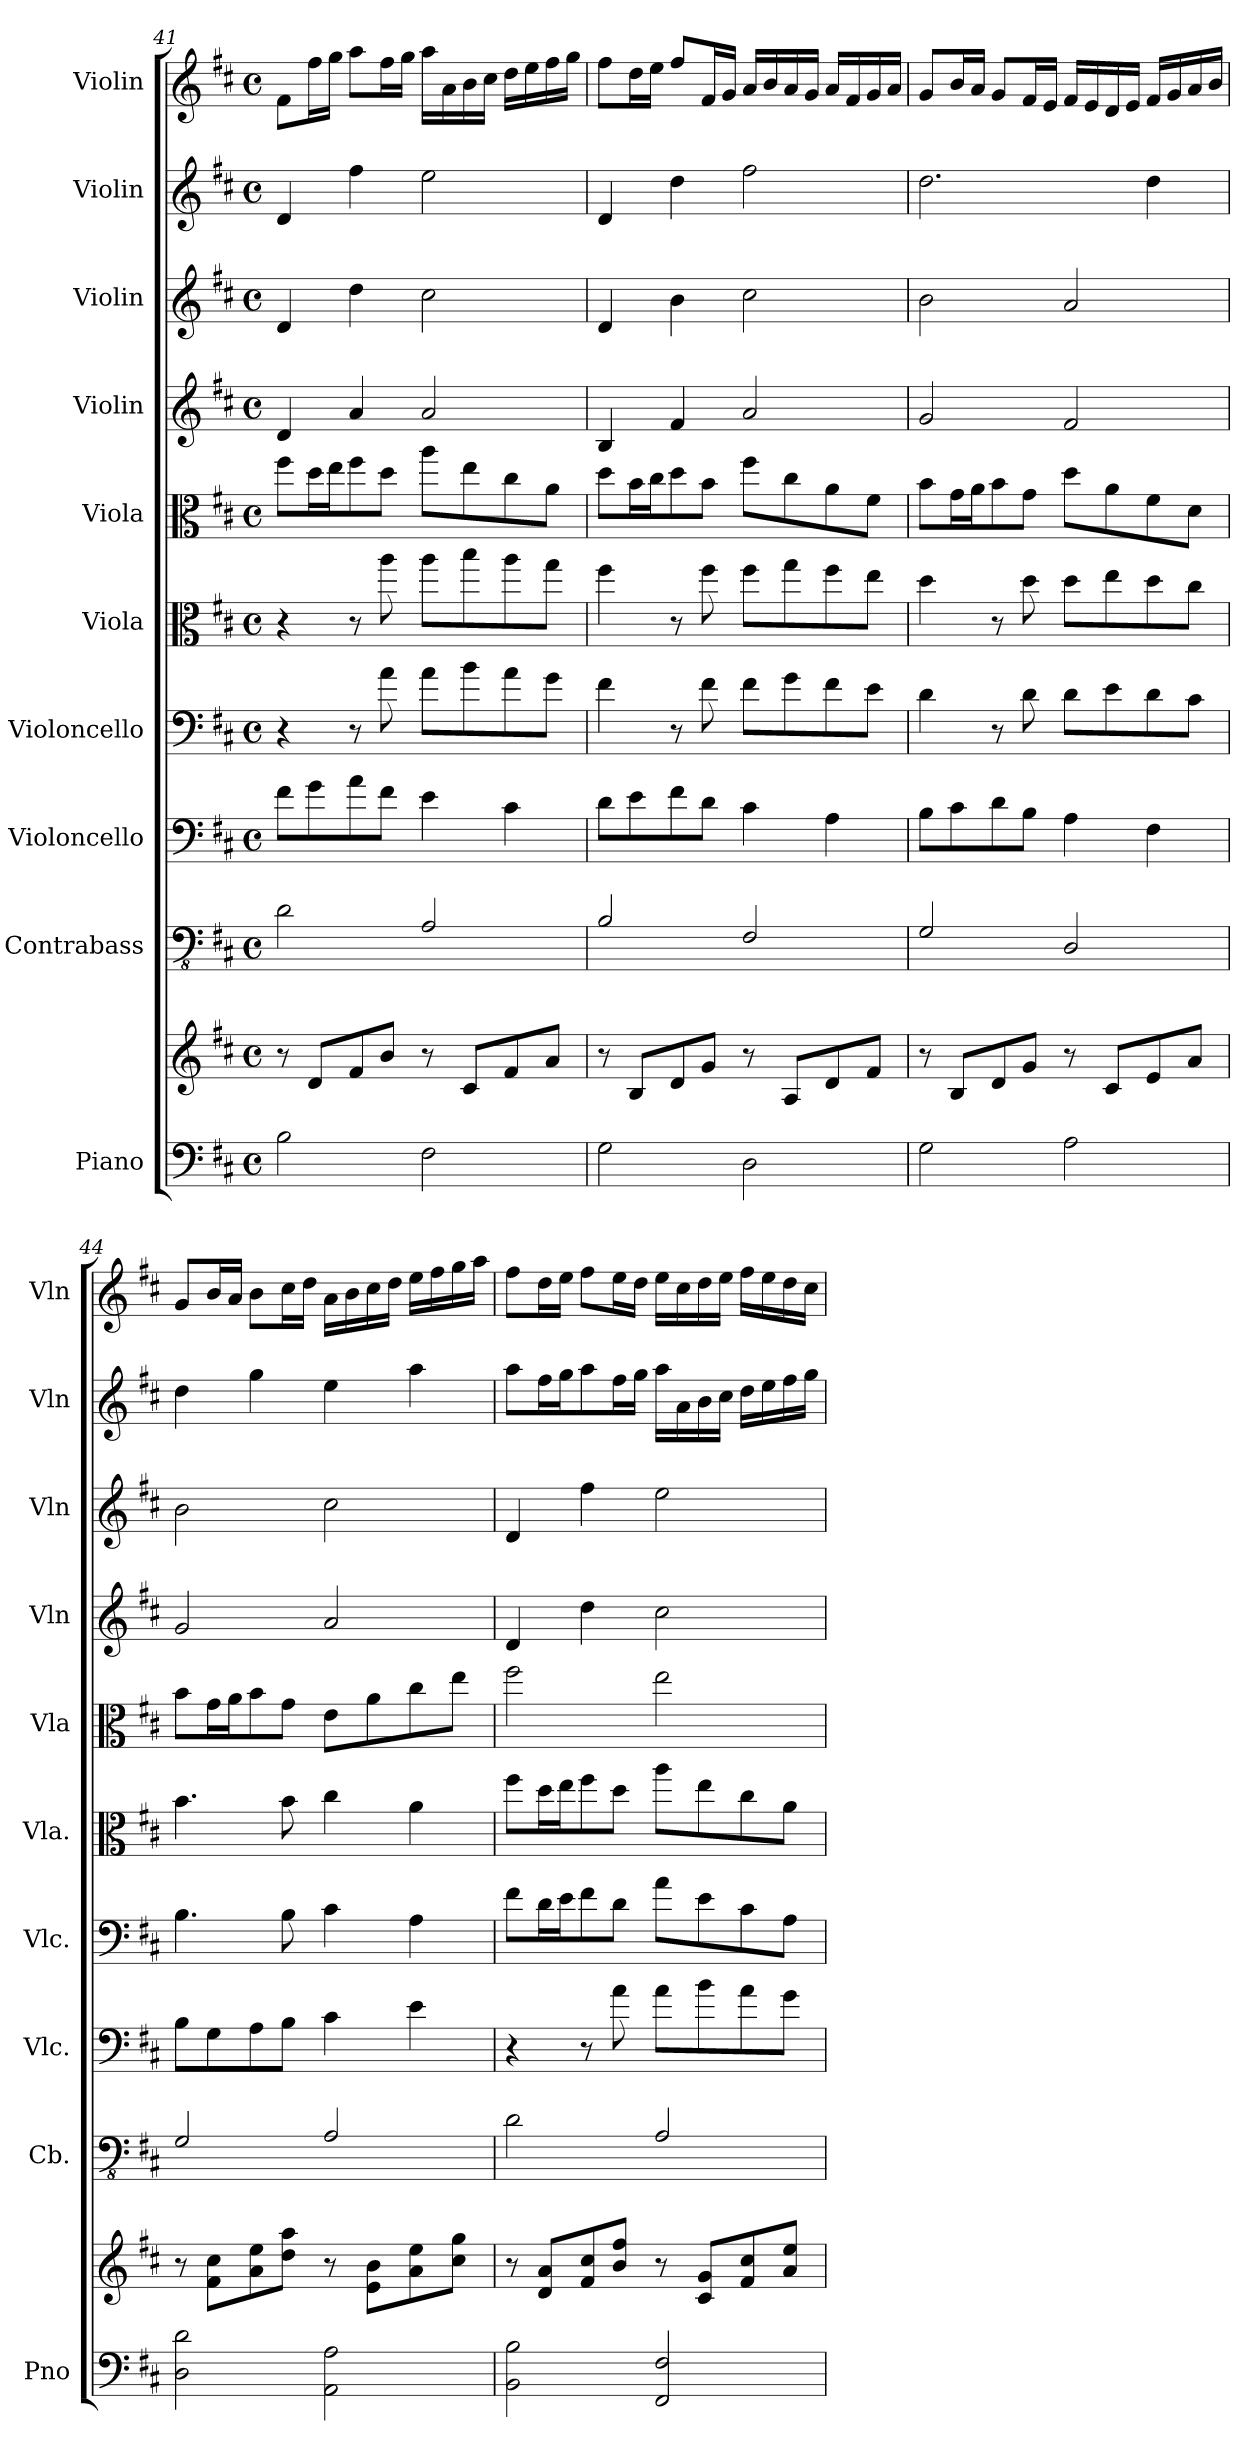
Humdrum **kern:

**kern	**kern	**kern	**kern	**kern	**kern	**kern	**kern	**kern	**kern	**kern
*part10	*part10	*part9	*part8	*part7	*part6	*part5	*part4	*part3	*part2	*part1
*staff11	*staff10	*staff9	*staff8	*staff7	*staff6	*staff5	*staff4	*staff3	*staff2	*staff1
*I"Piano	*	*I"Contrabass	*I"Violoncello	*I"Violoncello	*I"Viola	*I"Viola	*I"Violin	*I"Violin	*I"Violin	*I"Violin
*I'Pno	*	*I'Cb.	*I'Vlc.	*I'Vlc.	*I'Vla.	*I'Vla	*I'Vln	*I'Vln	*I'Vln	*I'Vln
!!LO:PB:g=z
*clefF4	*clefG2	*clefFv4	*clefF4	*clefF4	*clefC3	*clefC3	*clefG2	*clefG2	*clefG2	*clefG2
*	*	*ITrd7c12	*	*	*	*	*	*	*	*
*k[f#c#]	*k[f#c#]	*k[f#c#]	*k[f#c#]	*k[f#c#]	*k[f#c#]	*k[f#c#]	*k[f#c#]	*k[f#c#]	*k[f#c#]	*k[f#c#]
*D:	*D:	*D:	*D:	*D:	*D:	*D:	*D:	*D:	*D:	*D:
*M4/4	*M4/4	*M4/4	*M4/4	*M4/4	*M4/4	*M4/4	*M4/4	*M4/4	*M4/4	*M4/4
*met(c)	*met(c)	*met(c)	*met(c)	*met(c)	*met(c)	*met(c)	*met(c)	*met(c)	*met(c)	*met(c)
=41	=41	=41	=41	=41	=41	=41	=41	=41	=41	=41
2B\	8r	2DD\	8f#\L	4r	4r	8ff#\L	4d/	4d/	4d/	8f#\L
.	8d/L	.	8g\	.	.	16dd\L	.	.	.	16ff#\L
.	.	.	.	.	.	16ee\J	.	.	.	16gg\JJ
.	8f#/	.	8a\	8r	8r	8ff#\	4a/	4dd\	4ff#\	8aa\L
.	8b/J	.	8f#\J	8a\	8aa\	8dd\J	.	.	.	16ff#\L
.	.	.	.	.	.	.	.	.	.	16gg\JJ
2F#\	8r	2AAA/	4e\	8a\L	8aa\L	8aa\L	2a/	2cc#\	2ee\	16aa\LL
.	.	.	.	.	.	.	.	.	.	16a\
.	8c#/L	.	.	8b\	8bb\	8ee\	.	.	.	16b\
.	.	.	.	.	.	.	.	.	.	16cc#\JJ
.	8f#/	.	4c#\	8a\	8aa\	8cc#\	.	.	.	16dd\LL
.	.	.	.	.	.	.	.	.	.	16ee\
.	8a/J	.	.	8g\J	8gg\J	8a\J	.	.	.	16ff#\
.	.	.	.	.	.	.	.	.	.	16gg\JJ
=42	=42	=42	=42	=42	=42	=42	=42	=42	=42	=42
2G\	8r	2BBB/	8d\L	4f#\	4ff#\	8dd\L	4B/	4d/	4d/	8ff#\L
.	8B/L	.	8e\	.	.	16b\L	.	.	.	16dd\L
.	.	.	.	.	.	16cc#\J	.	.	.	16ee\JJ
.	8d/	.	8f#\	8r	8r	8dd\	4f#/	4b\	4dd\	8ff#/L
.	8g/J	.	8d\J	8f#\	8ff#\	8b\J	.	.	.	16f#/L
.	.	.	.	.	.	.	.	.	.	16g/JJ
2D\	8r	2FFF#/	4c#\	8f#\L	8ff#\L	8ff#\L	2a/	2cc#\	2ff#\	16a/LL
.	.	.	.	.	.	.	.	.	.	16b/
.	8A/L	.	.	8g\	8gg\	8cc#\	.	.	.	16a/
.	.	.	.	.	.	.	.	.	.	16g/JJ
.	8d/	.	4A\	8f#\	8ff#\	8a\	.	.	.	16a/LL
.	.	.	.	.	.	.	.	.	.	16f#/
.	8f#/J	.	.	8e\J	8ee\J	8f#\J	.	.	.	16g/
.	.	.	.	.	.	.	.	.	.	16a/JJ
=43	=43	=43	=43	=43	=43	=43	=43	=43	=43	=43
2G\	8r	2GGG/	8B\L	4d\	4dd\	8b\L	2g/	2b\	2.dd\	8g/L
.	8B/L	.	8c#\	.	.	16g\L	.	.	.	16b/L
.	.	.	.	.	.	16a\J	.	.	.	16a/JJ
.	8d/	.	8d\	8r	8r	8b\	.	.	.	8g/L
.	8g/J	.	8B\J	8d\	8dd\	8g\J	.	.	.	16f#/L
.	.	.	.	.	.	.	.	.	.	16e/JJ
2A\	8r	2DDD/	4A\	8d\L	8dd\L	8dd\L	2f#/	2a/	.	16f#/LL
.	.	.	.	.	.	.	.	.	.	16e/
.	8c#/L	.	.	8e\	8ee\	8a\	.	.	.	16d/
.	.	.	.	.	.	.	.	.	.	16e/JJ
.	8e/	.	4F#\	8d\	8dd\	8f#\	.	.	4dd\	16f#/LL
.	.	.	.	.	.	.	.	.	.	16g/
.	8a/J	.	.	8c#\J	8cc#\J	8d\J	.	.	.	16a/
.	.	.	.	.	.	.	.	.	.	16b/JJ
=44	=44	=44	=44	=44	=44	=44	=44	=44	=44	=44
2D\ 2d\	8r	2GGG/	8B\L	4.B\	4.b\	8b\L	2g/	2b\	4dd\	8g/L
.	8f#\ 8cc#\L	.	8G\	.	.	16g\L	.	.	.	16b/L
.	.	.	.	.	.	16a\J	.	.	.	16a/JJ
.	8a\ 8ee\	.	8A\	.	.	8b\	.	.	4gg\	8b\L
.	8dd\ 8aa\J	.	8B\J	8B\	8b\	8g\J	.	.	.	16cc#\L
.	.	.	.	.	.	.	.	.	.	16dd\JJ
2AA\ 2A\	8r	2AAA/	4c#\	4c#\	4cc#\	8e\L	2a/	2cc#\	4ee\	16a\LL
.	.	.	.	.	.	.	.	.	.	16b\
.	8e\ 8b\L	.	.	.	.	8a\	.	.	.	16cc#\
.	.	.	.	.	.	.	.	.	.	16dd\JJ
.	8a\ 8ee\	.	4e\	4A\	4a\	8cc#\	.	.	4aa\	16ee\LL
.	.	.	.	.	.	.	.	.	.	16ff#\
.	8cc#\ 8gg\J	.	.	.	.	8ee\J	.	.	.	16gg\
.	.	.	.	.	.	.	.	.	.	16aa\JJ
=45	=45	=45	=45	=45	=45	=45	=45	=45	=45	=45
2BB\ 2B\	8r	2DD\	4r	8f#\L	8ff#\L	2ff#\	4d/	4d/	8aa\L	8ff#\L
.	8d/ 8a/L	.	.	16d\L	16dd\L	.	.	.	16ff#\L	16dd\L
.	.	.	.	16e\J	16ee\J	.	.	.	16gg\J	16ee\JJ
.	8f#/ 8cc#/	.	8r	8f#\	8ff#\	.	4dd\	4ff#\	8aa\	8ff#\L
.	8b/ 8ff#/J	.	8a\	8d\J	8dd\J	.	.	.	16ff#\L	16ee\L
.	.	.	.	.	.	.	.	.	16gg\JJ	16dd\JJ
2FF#/ 2F#/	8r	2AAA/	8a\L	8a\L	8aa\L	2ee\	2cc#\	2ee\	16aa\LL	16ee\LL
.	.	.	.	.	.	.	.	.	16a\	16cc#\
.	8c#/ 8g/L	.	8b\	8e\	8ee\	.	.	.	16b\	16dd\
.	.	.	.	.	.	.	.	.	16cc#\JJ	16ee\JJ
.	8f#/ 8cc#/	.	8a\	8c#\	8cc#\	.	.	.	16dd\LL	16ff#\LL
.	.	.	.	.	.	.	.	.	16ee\	16ee\
.	8a/ 8ee/J	.	8g\J	8A\J	8a\J	.	.	.	16ff#\	16dd\
.	.	.	.	.	.	.	.	.	16gg\JJ	16cc#\JJ
=	=	=	=	=	=	=	=	=	=	=
*-	*-	*-	*-	*-	*-	*-	*-	*-	*-	*-
